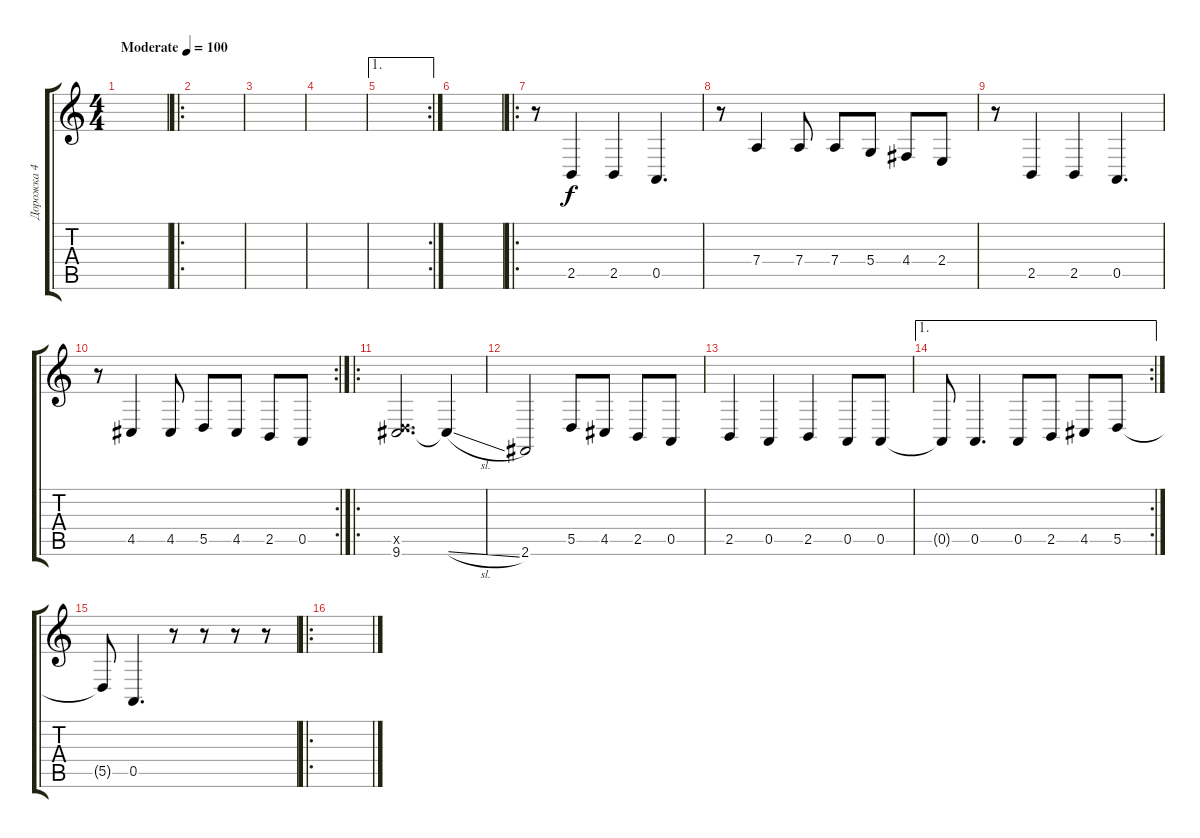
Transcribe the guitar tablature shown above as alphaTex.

\track ("Дорожка 4" "Дорожка 4") {instrument trumpet}
\staff {score tabs}
\tuning (E4 B3 G3 D3 A2 E2) {hide}
\ts (4 4)
\tempo (100 "Moderate")
\clef g2
\ks c
|
\ro
|
|
|
\ae 1
\rc 2
|
|
\ro
r.8 2.5.4 2.5.4 0.5.4{d} |
r.8 7.4.4 7.4.8 7.4.8 5.4.8 4.4.8 2.4.8 |
r.8 2.5.4 2.5.4 0.5.4{d} |
\rc 2
r.8 4.5.4 4.5.8 5.5.8 4.5.8 2.5.8 0.5.8 |
\ro
(5.5{x} 9.6).2{d} 9.6{sl t}.4 |
2.6.2 5.5.8 4.5.8 2.5.8 0.5.8 |
2.5.4 0.5.4 2.5.4 0.5.8 0.5.8 |
\ae 1
\rc 2
0.5{t}.8 0.5.4{d} 0.5.8 2.5.8 4.5.8 5.5.8 |
5.5{t}.8 0.5.4{d} r.8 r.8 r.8 r.8 |
\ro
